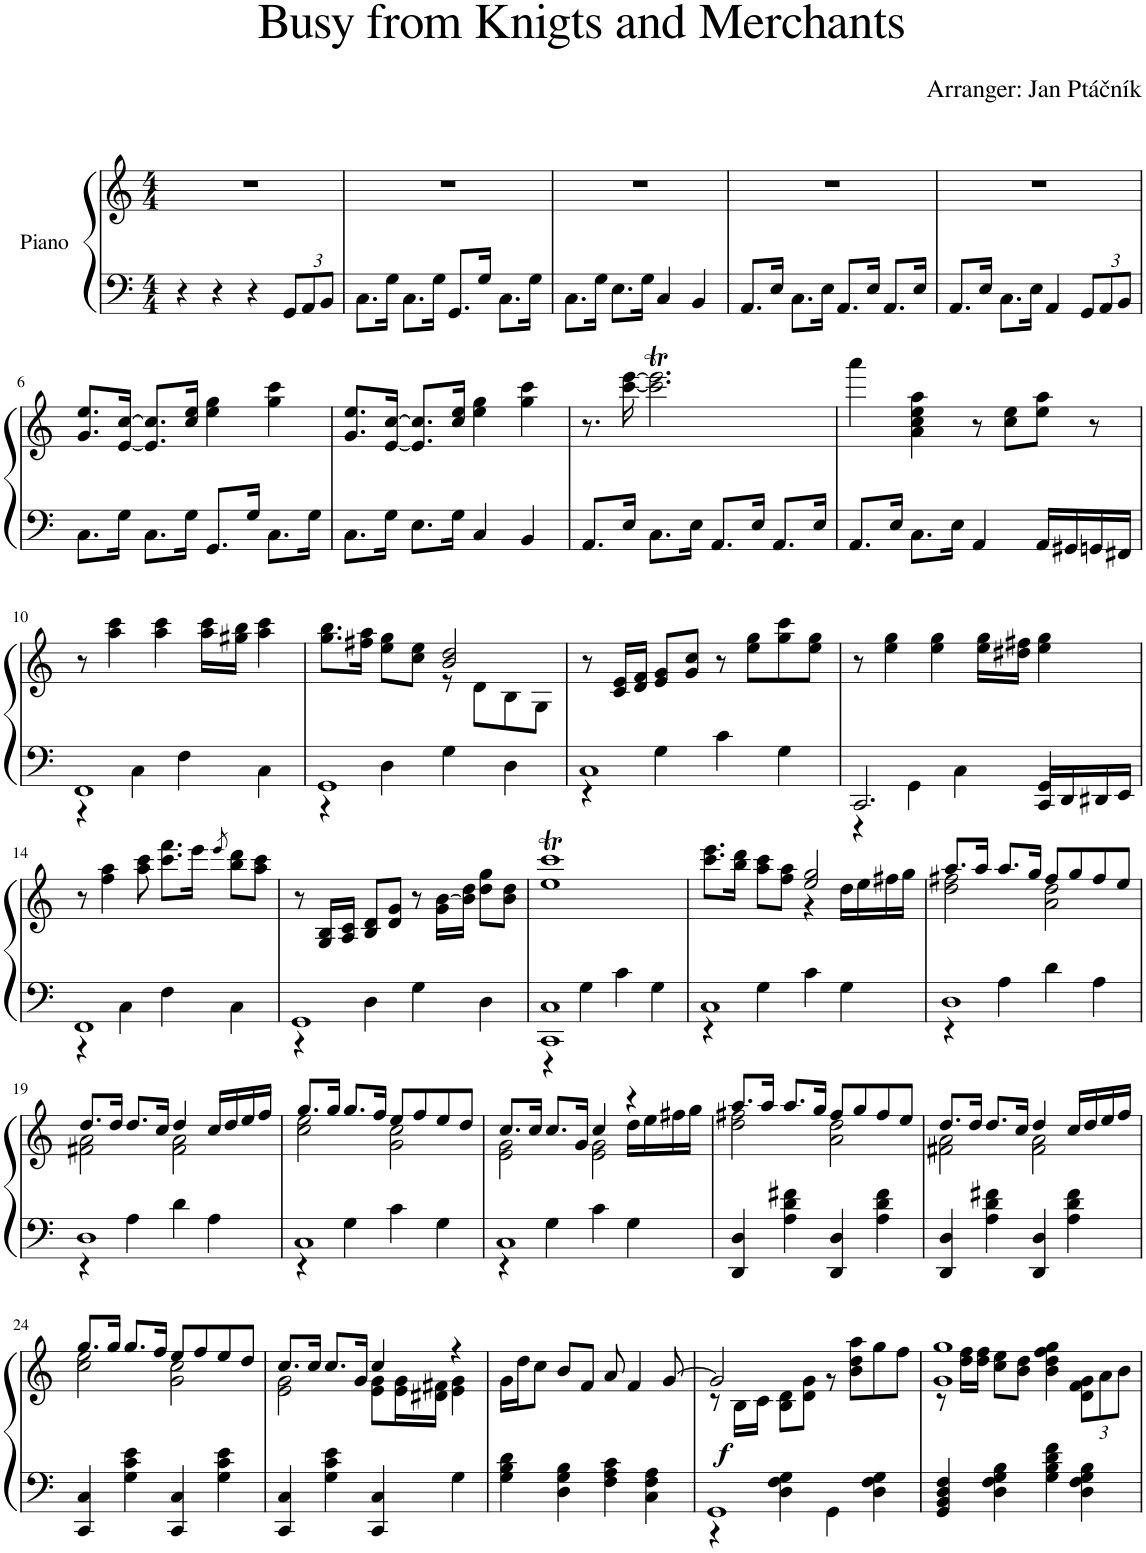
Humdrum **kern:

**kern	**kern	**dynam
*part1	*part1	*part1
*staff2	*staff1	*staff1/2
*I"Piano	*	*
*I'Pno	*	*
*clefF4	*clefG2	*
*k[]	*k[]	*
*M4/4	*M4/4	*
=1	=1	=1
4r	1r	.
4r	.	.
4r	.	.
*Xbrackettup	*	*
12GG/L	.	.
12AA/	.	.
12BB/J	.	.
=2	=2	=2
8.C\L	1r	.
16G\Jk	.	.
8.C\L	.	.
16G\Jk	.	.
8.GG/L	.	.
16G/Jk	.	.
8.C\L	.	.
16G\Jk	.	.
=3	=3	=3
8.C\L	1r	.
16G\Jk	.	.
8.E\L	.	.
16G\Jk	.	.
4C/	.	.
4BB/	.	.
=4	=4	=4
8.AA/L	1r	.
16E/Jk	.	.
8.C\L	.	.
16E\Jk	.	.
8.AA/L	.	.
16E/Jk	.	.
8.AA/L	.	.
16E/Jk	.	.
=5	=5	=5
8.AA/L	1r	.
16E/Jk	.	.
8.C\L	.	.
16E\Jk	.	.
4AA/	.	.
12GG/L	.	.
12AA/	.	.
12BB/J	.	.
!!LO:LB:g=z
=6	=6	=6
8.C\L	8.g/ 8.ee/L	.
16G\Jk	[16e/ [16cc/Jk	.
8.C\L	8.e/] 8.cc/]L	.
16G\Jk	16cc/ 16ee/Jk	.
8.GG/L	4ee\ 4gg\	.
16G/Jk	.	.
8.C\L	4gg\ 4ccc\	.
16G\Jk	.	.
=7	=7	=7
8.C\L	8.g/ 8.ee/L	.
16G\Jk	[16e/ [16cc/Jk	.
8.E\L	8.e/] 8.cc/]L	.
16G\Jk	16cc/ 16ee/Jk	.
4C/	4ee\ 4gg\	.
4BB/	4gg\ 4ccc\	.
=8	=8	=8
8.AA/L	8.r	.
16E/Jk	[16ccc\ [16eee\	.
8.C\L	2.ccc\]T 2.eee\]T	.
16E\Jk	.	.
8.AA/L	.	.
16E/Jk	.	.
8.AA/L	.	.
16E/Jk	.	.
=9	=9	=9
8.AA/L	4aaa\	.
16E/Jk	.	.
8.C\L	4a\ 4cc\ 4ee\ 4aa\	.
16E\Jk	.	.
4AA/	8r	.
.	8cc\ 8ee\L	.
16AA/LL	8ee\ 8aa\J	.
16GG#X/	.	.
16GGn/	8r	.
16FF#X/JJ	.	.
!!LO:LB:g=z
=10	=10	=10
*^	*	*
1FF	4r	8r	.
.	.	4aa\ 4ccc\	.
.	4C\	.	.
.	.	4aa\ 4ccc\	.
.	4F\	.	.
.	.	16aa\ 16ccc\LL	.
.	.	16gg#X\ 16bb\JJ	.
.	4C\	4aa\ 4ccc\	.
=11	=11	=11	=11
*	*	*^	*
1GG	4r	8.gg\ 8.bb\L	2ryy	.
.	.	16ff#X\ 16aa\Jk	.	.
.	4D\	8ee\ 8gg\L	.	.
.	.	8cc\ 8ee\J	.	.
.	4G\	2b/ 2dd/	8r	.
.	.	.	8d\L	.
.	4D\	.	8B\	.
.	.	.	8G\J	.
*	*	*v	*v	*
=12	=12	=12	=12
1C	4r	8r	.
.	.	16c/ 16e/LL	.
.	.	16d/ 16f/JJ	.
.	4G\	8e/ 8g/L	.
.	.	8g/ 8cc/J	.
.	4c\	8r	.
.	.	8ee\ 8gg\L	.
.	4G\	8gg\ 8ccc\	.
.	.	8ee\ 8gg\J	.
=13	=13	=13	=13
2.CC/	4r	8r	.
.	.	4ee\ 4gg\	.
.	4GG\	.	.
.	.	4ee\ 4gg\	.
.	4C\	.	.
.	.	16ee\ 16gg\LL	.
.	.	16dd#X\ 16ff#X\JJ	.
16CC/LL	4GG/	4ee\ 4gg\	.
16DD/	.	.	.
16DD#X/	.	.	.
16EE/JJ	.	.	.
!!LO:LB:g=z
=14	=14	=14	=14
1FF	4r	8r	.
.	.	4ff\ 4aa\	.
.	4C\	.	.
.	.	8aa\ 8ccc\	.
.	4F\	8.ccc\ 8.fff\L	.
.	.	16eee\Jk	.
.	.	8qeee/	.
.	4C\	8bb\ 8ddd\L	.
.	.	8aa\ 8ccc\J	.
=15	=15	=15	=15
1GG	4r	8r	.
.	.	16G/ 16B/LL	.
.	.	16A/ 16c/JJ	.
.	4D\	8B/ 8d/L	.
.	.	8d/ 8g/J	.
.	4G\	8r	.
.	.	16g\ [16b\LL	.
.	.	16b\] 16dd\JJ	.
.	4D\	8dd\ 8gg\L	.
.	.	8b\ 8dd\J	.
=16	=16	=16	=16
1CC 1C	4r	1eeT 1cccT	.
.	4G\	.	.
.	4c\	.	.
.	4G\	.	.
=17	=17	=17	=17
*	*	*^	*
1C	4r	8.ccc\ 8.eee\L	2ryy	.
.	.	16bb\ 16ddd\Jk	.	.
.	4G\	8aa\ 8ccc\L	.	.
.	.	8ff\ 8aa\J	.	.
.	4c\	2ee/ 2gg/	4r	.
.	4G\	.	16dd\LL	.
.	.	.	16ee\	.
.	.	.	16ff#X\	.
.	.	.	16gg\JJ	.
=18	=18	=18	=18	=18
1D	4r	8.aa/L	2dd\ 2ff#X\	.
.	.	16aa/Jk	.	.
.	4A\	8.aa/L	.	.
.	.	16gg/Jk	.	.
.	4d\	8ff#/L	2a\ 2dd\	.
.	.	8gg/	.	.
.	4A\	8ff#/	.	.
.	.	8ee/J	.	.
!!LO:LB:g=z	!!
=19	=19	=19	=19	=19
1D	4r	8.dd/L	2f#X\ 2a\	.
.	.	16dd/Jk	.	.
.	4A\	8.dd/L	.	.
.	.	16cc/Jk	.	.
.	4d\	4dd/	2f#\ 2a\	.
.	4A\	16cc/LL	.	.
.	.	16dd/	.	.
.	.	16ee/	.	.
.	.	16ff/JJ	.	.
=20	=20	=20	=20	=20
1C	4r	8.gg/L	2cc\ 2ee\	.
.	.	16gg/Jk	.	.
.	4G\	8.gg/L	.	.
.	.	16ff/Jk	.	.
.	4c\	8ee/L	2g\ 2cc\	.
.	.	8ff/	.	.
.	4G\	8ee/	.	.
.	.	8dd/J	.	.
=21	=21	=21	=21	=21
1C	4r	8.cc/L	2e\ 2g\	.
.	.	16cc/Jk	.	.
.	4G\	8.cc/L	.	.
.	.	16g/Jk	.	.
.	4c\	4cc/	2e\ 2g\	.
.	4G\	4r	.	.
4ryy	4ryy	4ryy	16dd\LL	.
.	.	.	16ee\	.
.	.	.	16ff#X\	.
.	.	.	16gg\JJ	.
*v	*v	*	*	*
=22	=22	=22	=22
4DD/ 4D/	8.aa/L	2dd\ 2ff#X\	.
.	16aa/Jk	.	.
4A\ 4d\ 4f#X\	8.aa/L	.	.
.	16gg/Jk	.	.
4DD/ 4D/	8ff#/L	2a\ 2dd\	.
.	8gg/	.	.
4A\ 4d\ 4f#\	8ff#/	.	.
.	8ee/J	.	.
=23	=23	=23	=23
4DD/ 4D/	8.dd/L	2f#X\ 2a\	.
.	16dd/Jk	.	.
4A\ 4d\ 4f#X\	8.dd/L	.	.
.	16cc/Jk	.	.
4DD/ 4D/	4dd/	2f#\ 2a\	.
4A\ 4d\ 4f#\	16cc/LL	.	.
.	16dd/	.	.
.	16ee/	.	.
.	16ff/JJ	.	.
!!LO:LB:g=z	!!
=24	=24	=24	=24
4CC/ 4C/	8.gg/L	2cc\ 2ee\	.
.	16gg/Jk	.	.
4G\ 4c\ 4e\	8.gg/L	.	.
.	16ff/Jk	.	.
4CC/ 4C/	8ee/L	2g\ 2cc\	.
.	8ff/	.	.
4G\ 4c\ 4e\	8ee/	.	.
.	8dd/J	.	.
=25	=25	=25	=25
4CC/ 4C/	8.cc/L	2e\ 2g\	.
.	16cc/Jk	.	.
4G\ 4c\ 4e\	8.cc/L	.	.
.	16g/Jk	.	.
4CC/ 4C/	4cc/	8e\ 8g\L	.
.	.	16e\ 16g\L	.
.	.	16d#X\ 16f#X\JJ	.
4G\	4r	4e\ 4g\	.
*	*v	*v	*
=26	=26	=26
4G\ 4B\ 4d\	16g\LL	.
.	16dd\J	.
.	8cc\J	.
4D\ 4G\ 4B\	8b/L	.
.	8f/J	.
4F\ 4A\ 4c\	8a/	.
.	4f/	.
4C\ 4F\ 4A\	.	.
.	[8g/	.
=27	=27	=27
*^	*^	*
!	!	!	!	!LO:DY:b
1GG	4r	2g/]	8r	f
.	.	.	16B\LL	.
.	.	.	16c\JJ	.
.	4D\ 4F\ 4G\	.	8B\ 8d\L	.
.	.	.	8d\ 8g\J	.
.	4GG\	2ryy	8r	.
.	.	.	8b\ 8dd\ 8aa\L	.
.	4D\ 4F\ 4G\	.	8gg\	.
.	.	.	8ff\J	.
*v	*v	*	*	*
=28	=28	=28	=28
4GG/ 4BB/ 4D/ 4F/	1g 1gg	8r	.
.	.	16dd\ 16ff\LL	.
.	.	16dd\ 16ff\JJ	.
4D\ 4F\ 4G\ 4B\	.	8cc\ 8ee\L	.
.	.	8b\ 8dd\J	.
4G\ 4B\ 4d\ 4f\	.	4b\ 4dd\ 4ff\ 4gg\	.
*	*	*Xbrackettup	*
4D\ 4F\ 4G\ 4B\	.	12d\ 12f\ 12g\L	.
.	.	12a\	.
.	.	12b\J	.
*	*v	*v	*
=	=	=
*-	*-	*-
